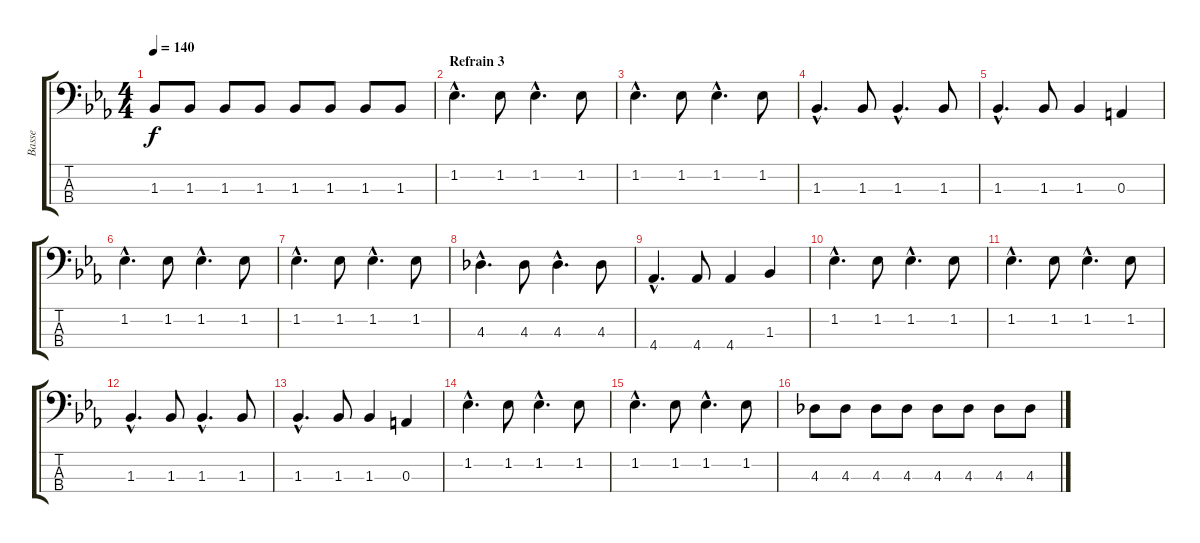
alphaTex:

\track ("Basse" "Basse") {instrument electricbasspick}
\staff {score tabs}
\tuning (G2 D2 A1 E1) {hide}
\ts (4 4)
\tempo 140
\clef f4
\ks eb
1.3.8{dy f} 1.3.8 1.3.8 1.3.8 1.3.8 1.3.8 1.3.8 1.3.8 |
\section ("" "Refrain 3")
1.2{hac}.4{d} 1.2.8 1.2{hac}.4{d} 1.2.8 |
1.2{hac}.4{d} 1.2.8 1.2{hac}.4{d} 1.2.8 |
1.3{hac}.4{d} 1.3.8 1.3{hac}.4{d} 1.3.8 |
1.3{hac}.4{d} 1.3.8 1.3.4 0.3.4 |
1.2{hac}.4{d} 1.2.8 1.2{hac}.4{d} 1.2.8 |
1.2{hac}.4{d} 1.2.8 1.2{hac}.4{d} 1.2.8 |
4.3{hac}.4{d} 4.3.8 4.3{hac}.4{d} 4.3.8 |
4.4{hac}.4{d} 4.4.8 4.4.4 1.3.4 |
1.2{hac}.4{d} 1.2.8 1.2{hac}.4{d} 1.2.8 |
1.2{hac}.4{d} 1.2.8 1.2{hac}.4{d} 1.2.8 |
1.3{hac}.4{d} 1.3.8 1.3{hac}.4{d} 1.3.8 |
1.3{hac}.4{d} 1.3.8 1.3.4 0.3.4 |
1.2{hac}.4{d} 1.2.8 1.2{hac}.4{d} 1.2.8 |
1.2{hac}.4{d} 1.2.8 1.2{hac}.4{d} 1.2.8 |
4.3.8 4.3.8 4.3.8 4.3.8 4.3.8 4.3.8 4.3.8 4.3.8
